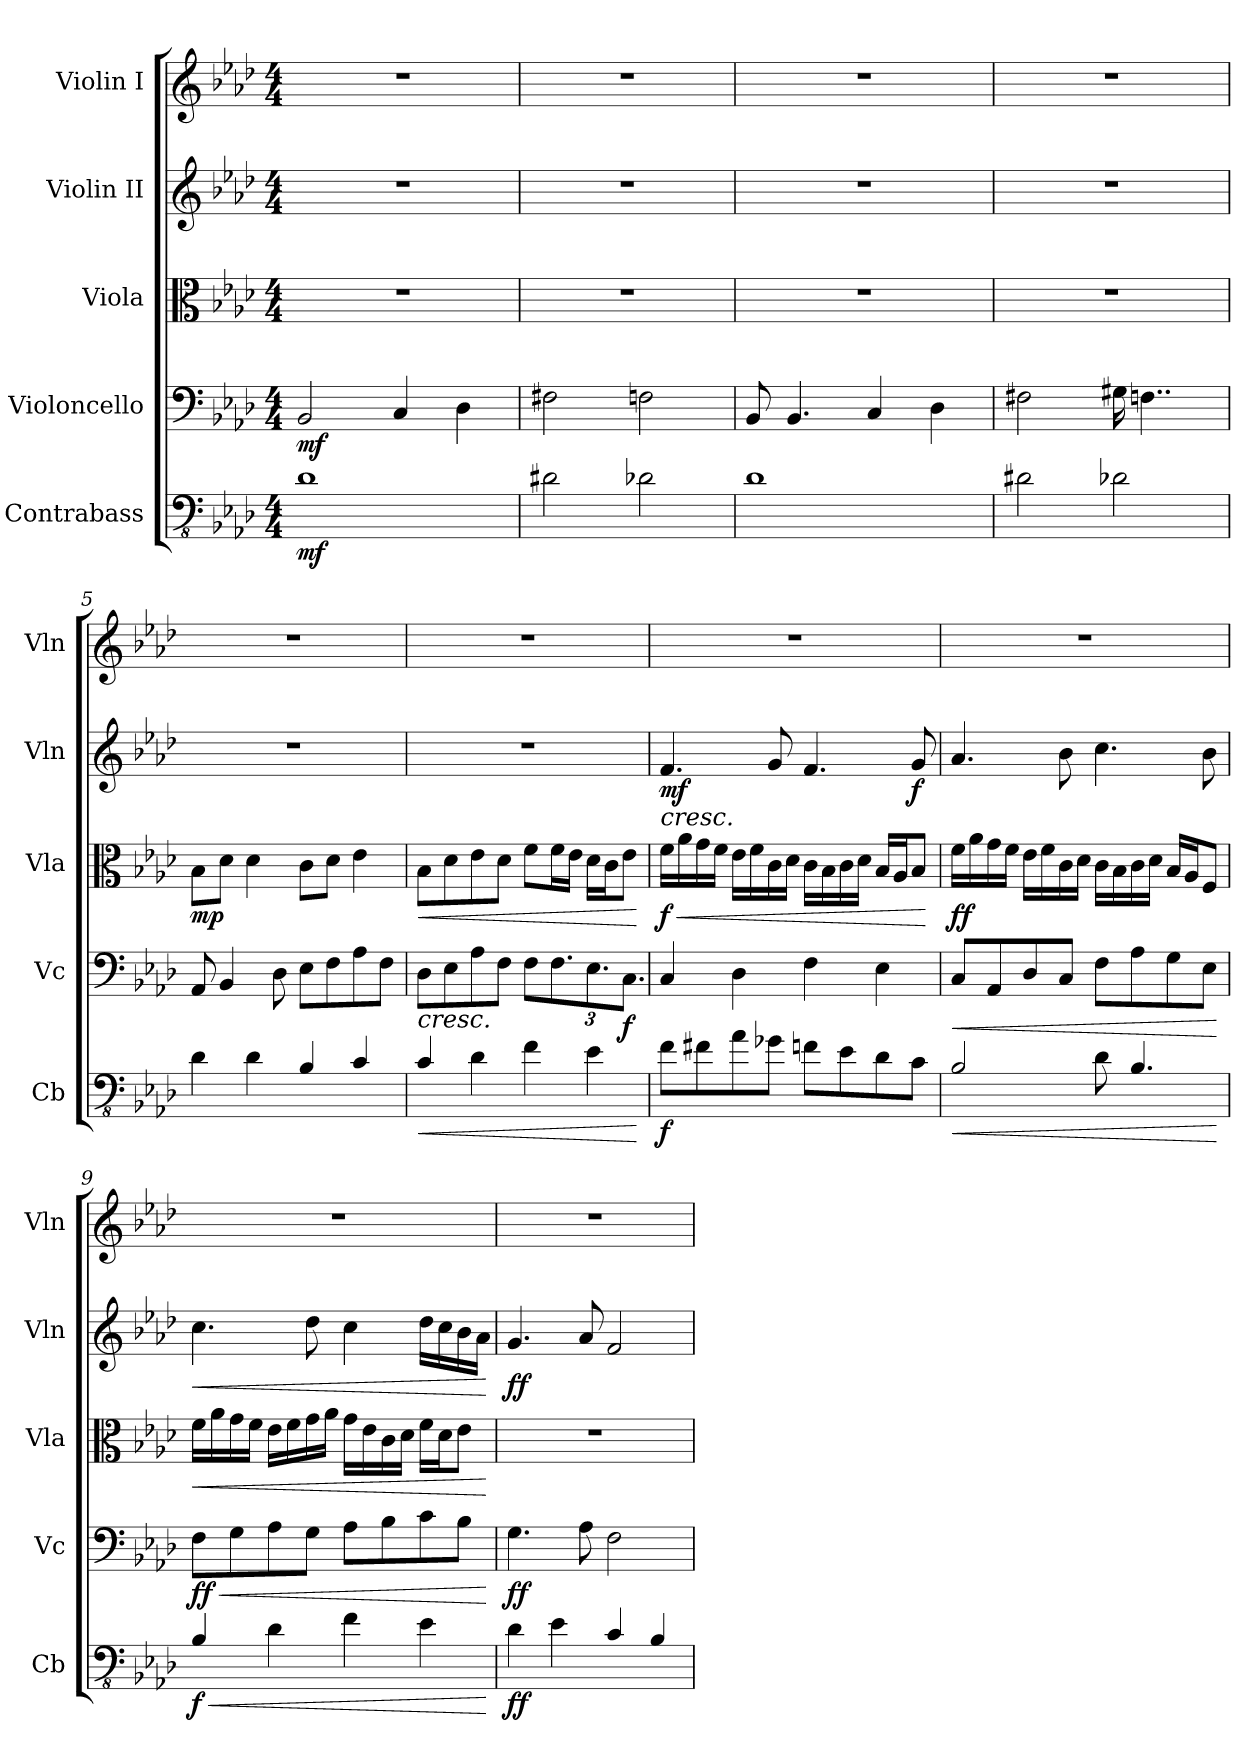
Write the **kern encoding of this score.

**kern	**dynam	**kern	**dynam	**kern	**dynam	**kern	**dynam	**kern
*part5	*part5	*part4	*part4	*part3	*part3	*part2	*part2	*part1
*staff5	*staff5	*staff4	*staff4	*staff3	*staff3	*staff2	*staff2	*staff1
*I"Contrabass	*	*I"Violoncello	*	*I"Viola	*	*I"Violin II	*	*I"Violin I
*I'Cb	*	*I'Vc	*	*I'Vla	*	*I'Vln	*	*I'Vln
*clefFv4	*	*clefF4	*	*clefC3	*	*clefG2	*	*clefG2
*ITrd7c12	*	*	*	*	*	*	*	*
*k[b-e-a-d-]	*	*k[b-e-a-d-]	*	*k[b-e-a-d-]	*	*k[b-e-a-d-]	*	*k[b-e-a-d-]
*M4/4	*	*M4/4	*	*M4/4	*	*M4/4	*	*M4/4
*MM65	*	*MM65	*	*MM65	*	*MM65	*	*MM65
=1	=1	=1	=1	=1	=1	=1	=1	=1
!	!LO:DY:b	!	!LO:DY:b	!	!	!	!	!
1DD-	mf	2BB-/	mf	1r	.	1r	.	1r
.	.	4C/	.	.	.	.	.	.
.	.	4D-\	.	.	.	.	.	.
=2	=2	=2	=2	=2	=2	=2	=2	=2
2DD#X\	.	2F#X\	.	1r	.	1r	.	1r
2DD-X\	.	2Fn\	.	.	.	.	.	.
=3	=3	=3	=3	=3	=3	=3	=3	=3
1DD-	.	8BB-/	.	1r	.	1r	.	1r
.	.	4.BB-/	.	.	.	.	.	.
.	.	4C/	.	.	.	.	.	.
.	.	4D-\	.	.	.	.	.	.
=4	=4	=4	=4	=4	=4	=4	=4	=4
2DD#X\	.	2F#X\	.	1r	.	1r	.	1r
2DD-X\	.	16G#X\	.	.	.	.	.	.
.	.	4..Fn\	.	.	.	.	.	.
=5	=5	=5	=5	=5	=5	=5	=5	=5
!	!	!	!	!	!LO:DY:b	!	!	!
4DD-\	.	8AA-/	.	8B-\L	mp	1r	.	1r
.	.	4BB-/	.	8d-\J	.	.	.	.
4DD-\	.	.	.	4d-\	.	.	.	.
.	.	8D-\	.	.	.	.	.	.
4BBB-/	.	8E-\L	.	8c\L	.	.	.	.
.	.	8F\	.	8d-\J	.	.	.	.
4CC/	.	8A-\	.	4e-\	.	.	.	.
.	.	8F\J	.	.	.	.	.	.
!!LO:LB:g=z
=6	=6	=6	=6	=6	=6	=6	=6	=6
!	!LO:HP:b	!	!LO:HP:b	!	!LO:HP:b	!	!	!
4CC/	<	8D-\L	<	8B-\L	<	1r	.	1r
.	.	8E-\	.	8d-\	.	.	.	.
4DD-\	.	8A-\	.	8e-\	.	.	.	.
.	.	8F\J	.	8d-\J	.	.	.	.
4FF\	.	8F\L	.	8f\L	.	.	.	.
*	*	*Xbrackettup	*	*	*	*	*	*
.	.	12.F\	.	16f\L	.	.	.	.
.	.	.	.	16e-\JJ	.	.	.	.
4EE-\	.	12.E-\	.	16d-\LL	.	.	.	.
.	.	.	.	16c\J	.	.	.	.
!	!	!	!LO:DY:b	!	!	!	!	!
.	.	12.C\J	f	8e-\J	.	.	.	.
.	[	.	[	.	[	.	.	.
=7	=7	=7	=7	=7	=7	=7	=7	=7
!	!LO:DY:b	!	!	!	!LO:HP:b	!	!LO:HP:b	!
!	!	!	!	!	!LO:DY:n=1:b	!	!LO:DY:n=1:b	!
8FF\L	f	4C/	.	16f\LL	< f	4.f/	< mf	1r
.	.	.	.	16a-\	.	.	.	.
8FF#X\	.	.	.	16g\	.	.	.	.
.	.	.	.	16f\JJ	.	.	.	.
8AA-\	.	4D-\	.	16e-\LL	.	.	.	.
.	.	.	.	16f\	.	.	.	.
8GG-X\J	.	.	.	16c\	.	8g/	.	.
.	.	.	.	16d-\JJ	.	.	.	.
8FFn\L	.	4F\	.	16c\LL	.	4.f/	.	.
.	.	.	.	16B-\	.	.	.	.
8EE-\	.	.	.	16c\	.	.	.	.
.	.	.	.	16d-\JJ	.	.	.	.
8DD-\	.	4E-\	.	16B-/LL	.	.	.	.
.	.	.	.	16A-/J	.	.	.	.
!	!	!	!	!	!	!	!LO:DY:n=2:b	!
8CC\J	.	.	.	8B-/J	.	8g/	f	.
.	.	.	.	.	[	.	[	.
=8	=8	=8	=8	=8	=8	=8	=8	=8
!	!LO:HP:b	!	!LO:HP:b	!	!LO:DY:b	!	!	!
2BBB-/	<	8C/L	<	16f\LL	ff	4.a-/	.	1r
.	.	.	.	16a-\	.	.	.	.
.	.	8AA-/	.	16g\	.	.	.	.
.	.	.	.	16f\JJ	.	.	.	.
.	.	8D-/	.	16e-\LL	.	.	.	.
.	.	.	.	16f\	.	.	.	.
.	.	8C/J	.	16c\	.	8b-\	.	.
.	.	.	.	16d-\JJ	.	.	.	.
8DD-\	.	8F\L	.	16c\LL	.	4.cc\	.	.
.	.	.	.	16B-\	.	.	.	.
4.BBB-/	.	8A-\	.	16c\	.	.	.	.
.	.	.	.	16d-\JJ	.	.	.	.
.	.	8G\	.	16B-/LL	.	.	.	.
.	.	.	.	16A-/J	.	.	.	.
.	.	8E-\J	.	8F/J	.	8b-\	.	.
.	[	.	[	.	.	.	.	.
!!LO:PB:g=z
=9	=9	=9	=9	=9	=9	=9	=9	=9
!	!LO:HP:b	!	!LO:HP:b	!	!LO:HP:b	!	!LO:HP:b	!
!	!LO:DY:n=1:b	!	!LO:DY:n=1:b	!	!	!	!	!
4BBB-/	< f	8F\L	< ff	16f\LL	<	4.cc\	<	1r
.	.	.	.	16a-\	.	.	.	.
.	.	8G\	.	16g\	.	.	.	.
.	.	.	.	16f\JJ	.	.	.	.
4DD-\	.	8A-\	.	16e-\LL	.	.	.	.
.	.	.	.	16f\	.	.	.	.
.	.	8G\J	.	16g\	.	8dd-\	.	.
.	.	.	.	16a-\JJ	.	.	.	.
4FF\	.	8A-\L	.	16g\LL	.	4cc\	.	.
.	.	.	.	16e-\	.	.	.	.
.	.	8B-\	.	16c\	.	.	.	.
.	.	.	.	16d-\JJ	.	.	.	.
4EE-\	.	8c\	.	16f\LL	.	16dd-\LL	.	.
.	.	.	.	16d-\J	.	16cc\	.	.
.	.	8B-\J	.	8e-\J	.	16b-\	.	.
.	.	.	.	.	.	16a-\JJ	.	.
.	[	.	[	.	[	.	[	.
=10	=10	=10	=10	=10	=10	=10	=10	=10
!	!LO:DY:b	!	!LO:DY:b	!	!	!	!LO:DY:b	!
4DD-\	ff	4.G\	ff	1r	.	4.g/	ff	1r
4EE-\	.	.	.	.	.	.	.	.
.	.	8A-\	.	.	.	8a-/	.	.
4CC/	.	2F\	.	.	.	2f/	.	.
4BBB-/	.	.	.	.	.	.	.	.
=	=	=	=	=	=	=	=	=
*-	*-	*-	*-	*-	*-	*-	*-	*-
